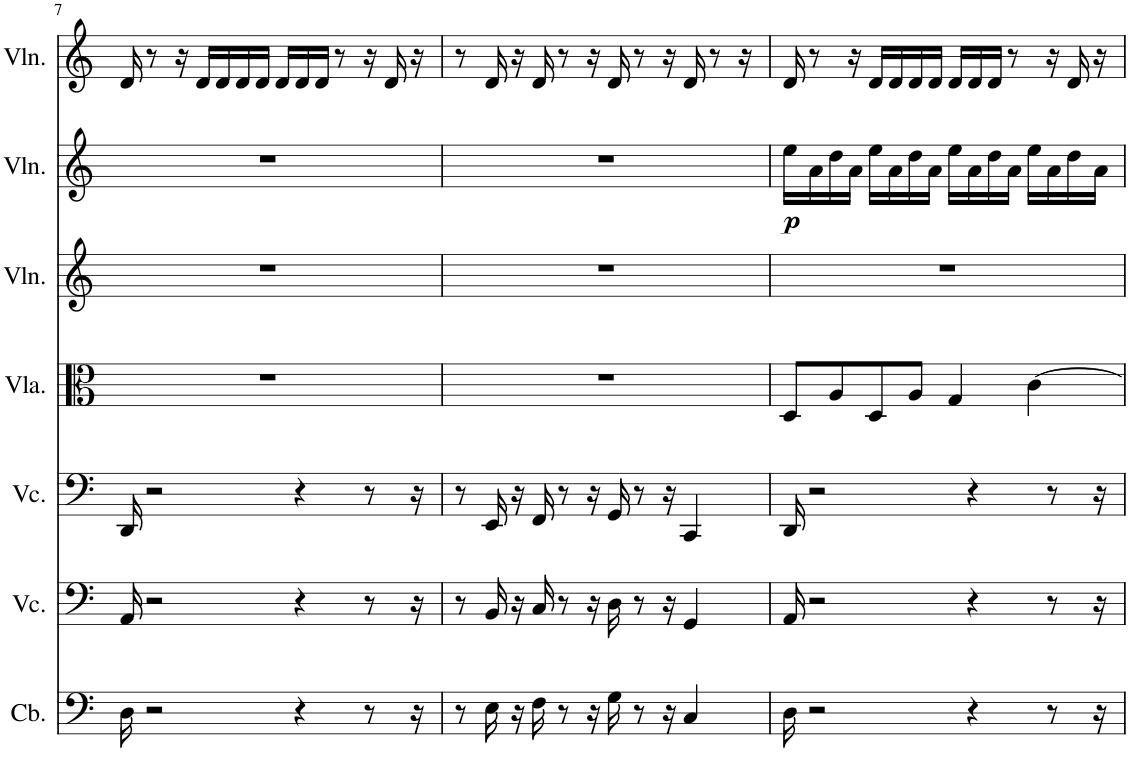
**kern	**kern	**kern	**kern	**kern	**kern	**dynam	**kern
*part7	*part6	*part5	*part4	*part3	*part2	*part2	*part1
*staff7	*staff6	*staff5	*staff4	*staff3	*staff2	*staff2	*staff1
*I"Contrabbasso	*I"Violoncello	*I"Violoncello	*I"Viola	*I"Violino	*I"Violino	*	*I"Violino
*I'Cb.	*I'Vc.	*I'Vc.	*I'Vla.	*I'Vln.	*I'Vln.	*	*I'Vln.
!!LO:PB:g=z
*clefF4	*clefF4	*clefF4	*clefC3	*clefG2	*clefG2	*	*clefG2
*Trd7c12	*	*	*	*	*	*	*
*k[]	*k[]	*k[]	*k[]	*k[]	*k[]	*	*k[]
*M4/4	*M4/4	*M4/4	*M4/4	*M4/4	*M4/4	*	*M4/4
=7	=7	=7	=7	=7	=7	=7	=7
16D\	16AA/	16DD/	1r	1r	1r	.	16d/
2r	2r	2r	.	.	.	.	8r
.	.	.	.	.	.	.	16r
.	.	.	.	.	.	.	16d/LL
.	.	.	.	.	.	.	16d/
.	.	.	.	.	.	.	16d/
.	.	.	.	.	.	.	16d/JJ
.	.	.	.	.	.	.	16d/LL
4r	4r	4r	.	.	.	.	16d/
.	.	.	.	.	.	.	16d/JJ
.	.	.	.	.	.	.	8r
8r	8r	8r	.	.	.	.	16r
.	.	.	.	.	.	.	16d/
16r	16r	16r	.	.	.	.	16r
=8	=8	=8	=8	=8	=8	=8	=8
8r	8r	8r	1r	1r	1r	.	8r
16E\	16BB/	16EE/	.	.	.	.	16d/
16r	16r	16r	.	.	.	.	16r
16F\	16C/	16FF/	.	.	.	.	16d/
8r	8r	8r	.	.	.	.	8r
16r	16r	16r	.	.	.	.	16r
16G\	16D\	16GG/	.	.	.	.	16d/
8r	8r	8r	.	.	.	.	8r
16r	16r	16r	.	.	.	.	16r
4C/	4GG/	4CC/	.	.	.	.	16d/
.	.	.	.	.	.	.	8r
.	.	.	.	.	.	.	16r
=9	=9	=9	=9	=9	=9	=9	=9
!	!	!	!	!	!	!LO:DY:b	!
16D\	16AA/	16DD/	8D/L	1r	16ee\LL	p	16d/
2r	2r	2r	.	.	16a\	.	8r
.	.	.	8A/	.	16dd\	.	.
.	.	.	.	.	16a\JJ	.	16r
.	.	.	8D/	.	16ee\LL	.	16d/LL
.	.	.	.	.	16a\	.	16d/
.	.	.	8A/J	.	16dd\	.	16d/
.	.	.	.	.	16a\JJ	.	16d/JJ
.	.	.	4G/	.	16ee\LL	.	16d/LL
4r	4r	4r	.	.	16a\	.	16d/
.	.	.	.	.	16dd\	.	16d/JJ
.	.	.	.	.	16a\JJ	.	8r
.	.	.	[4c\	.	16ee\LL	.	.
8r	8r	8r	.	.	16a\	.	16r
.	.	.	.	.	16dd\	.	16d/
16r	16r	16r	.	.	16a\JJ	.	16r
=	=	=	=	=	=	=	=
*-	*-	*-	*-	*-	*-	*-	*-
